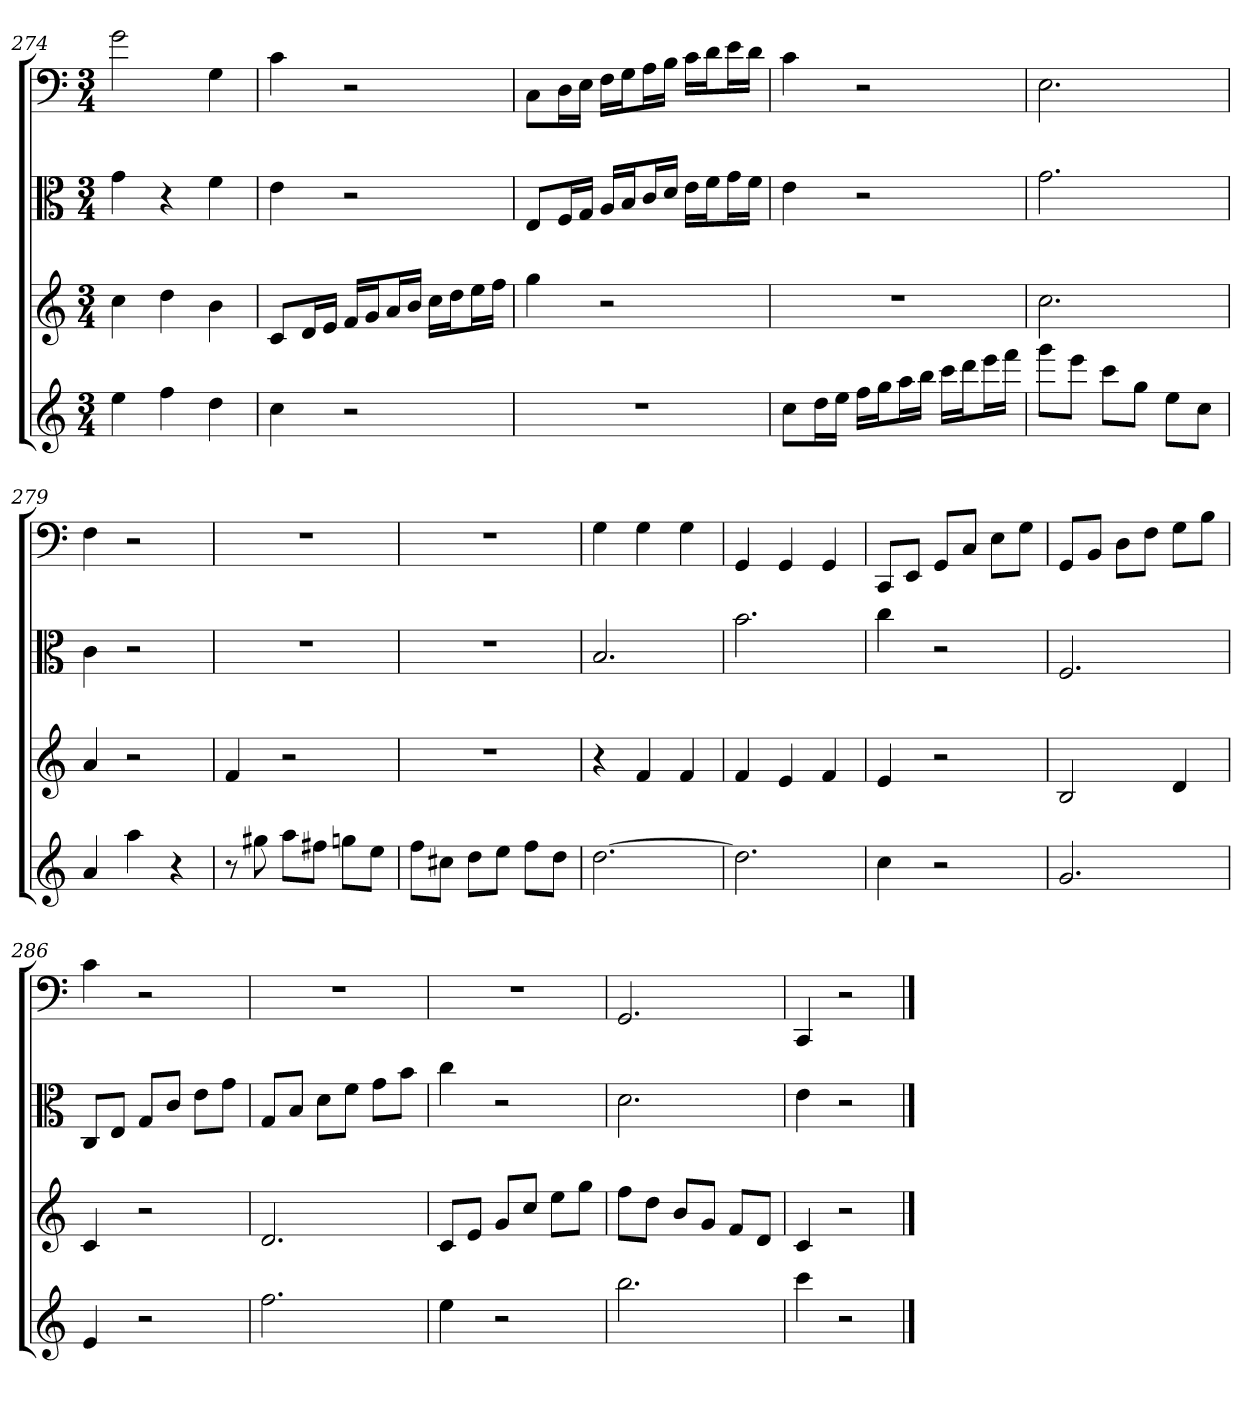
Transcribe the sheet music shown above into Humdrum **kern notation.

**kern	**kern	**kern	**kern
*part4	*part3	*part2	*part1
*staff4	*staff3	*staff2	*staff1
*	*	*clefC3	*clefF4
*k[]	*k[]	*k[]	*k[]
*C:	*C:	*C:	*C:
*M3/4	*M3/4	*M3/4	*M3/4
=274	=274	=274	=274
4ee	4cc	4g	2g
4ff	4dd	4r	.
4dd	4b	4f	4G
=275	=275	=275	=275
4cc	8cL	4e	4c
.	16dL	.	.
.	16eJJ	.	.
2r	16fLL	2r	2r
.	16gJ	.	.
.	16aL	.	.
.	16bJJ	.	.
.	16ccLL	.	.
.	16ddJ	.	.
.	16eeL	.	.
.	16ffJJ	.	.
=276	=276	=276	=276
2.r	4gg	8E/L	8C\L
.	.	16F/L	16D\L
.	.	16G/JJ	16E\JJ
.	2r	16A/LL	16F\LL
.	.	16B/J	16G\J
.	.	16c/L	16A\L
.	.	16d/JJ	16B\JJ
.	.	16e\LL	16c\LL
.	.	16f\J	16d\J
.	.	16g\L	16e\L
.	.	16f\JJ	16d\JJ
=277	=277	=277	=277
8ccL	2.r	4e	4c
16ddL	.	.	.
16eeJJ	.	.	.
16ffLL	.	2r	2r
16ggJ	.	.	.
16aaL	.	.	.
16bbJJ	.	.	.
16cccLL	.	.	.
16dddJ	.	.	.
16eeeL	.	.	.
16fffJJ	.	.	.
=278	=278	=278	=278
8gggL	2.cc	2.g	2.E
8eeeJ	.	.	.
8cccL	.	.	.
8ggJ	.	.	.
8eeL	.	.	.
8ccJ	.	.	.
=279	=279	=279	=279
4a	4a	4c	4F
4aa	2r	2r	2r
4r	.	.	.
=280	=280	=280	=280
8r	4f	2.r	2.r
8gg#X	.	.	.
8aaL	2r	.	.
8ff#XJ	.	.	.
8ggnL	.	.	.
8eeJ	.	.	.
=281	=281	=281	=281
8ffL	2.r	2.r	2.r
8cc#XJ	.	.	.
8ddL	.	.	.
8eeJ	.	.	.
8ffL	.	.	.
8ddJ	.	.	.
=282	=282	=282	=282
[2.dd	4r	2.B	4G
.	4f	.	4G
.	4f	.	4G
=283	=283	=283	=283
2.dd]	4f	2.b	4GG
.	4e	.	4GG
.	4f	.	4GG
=284	=284	=284	=284
4cc	4e	4cc	8CC/L
.	.	.	8EE/J
2r	2r	2r	8GG/L
.	.	.	8C/J
.	.	.	8E\L
.	.	.	8G\J
=285	=285	=285	=285
2.g	2B	2.F	8GG/L
.	.	.	8BB/J
.	.	.	8D\L
.	.	.	8F\J
.	4d	.	8G\L
.	.	.	8B\J
=286	=286	=286	=286
4e	4c	8C/L	4c
.	.	8E/J	.
2r	2r	8G/L	2r
.	.	8c/J	.
.	.	8e\L	.
.	.	8g\J	.
=287	=287	=287	=287
2.ff	2.d	8G/L	2.r
.	.	8B/J	.
.	.	8d\L	.
.	.	8f\J	.
.	.	8g\L	.
.	.	8b\J	.
=288	=288	=288	=288
4ee	8cL	4cc	2.r
.	8eJ	.	.
2r	8gL	2r	.
.	8ccJ	.	.
.	8eeL	.	.
.	8ggJ	.	.
=289	=289	=289	=289
2.bb	8ffL	2.d	2.GG
.	8ddJ	.	.
.	8bL	.	.
.	8gJ	.	.
.	8fL	.	.
.	8dJ	.	.
=290	=290	=290	=290
4ccc	4c	4e	4CC
2r	2r	2r	2r
==	==	==	==
*-	*-	*-	*-
